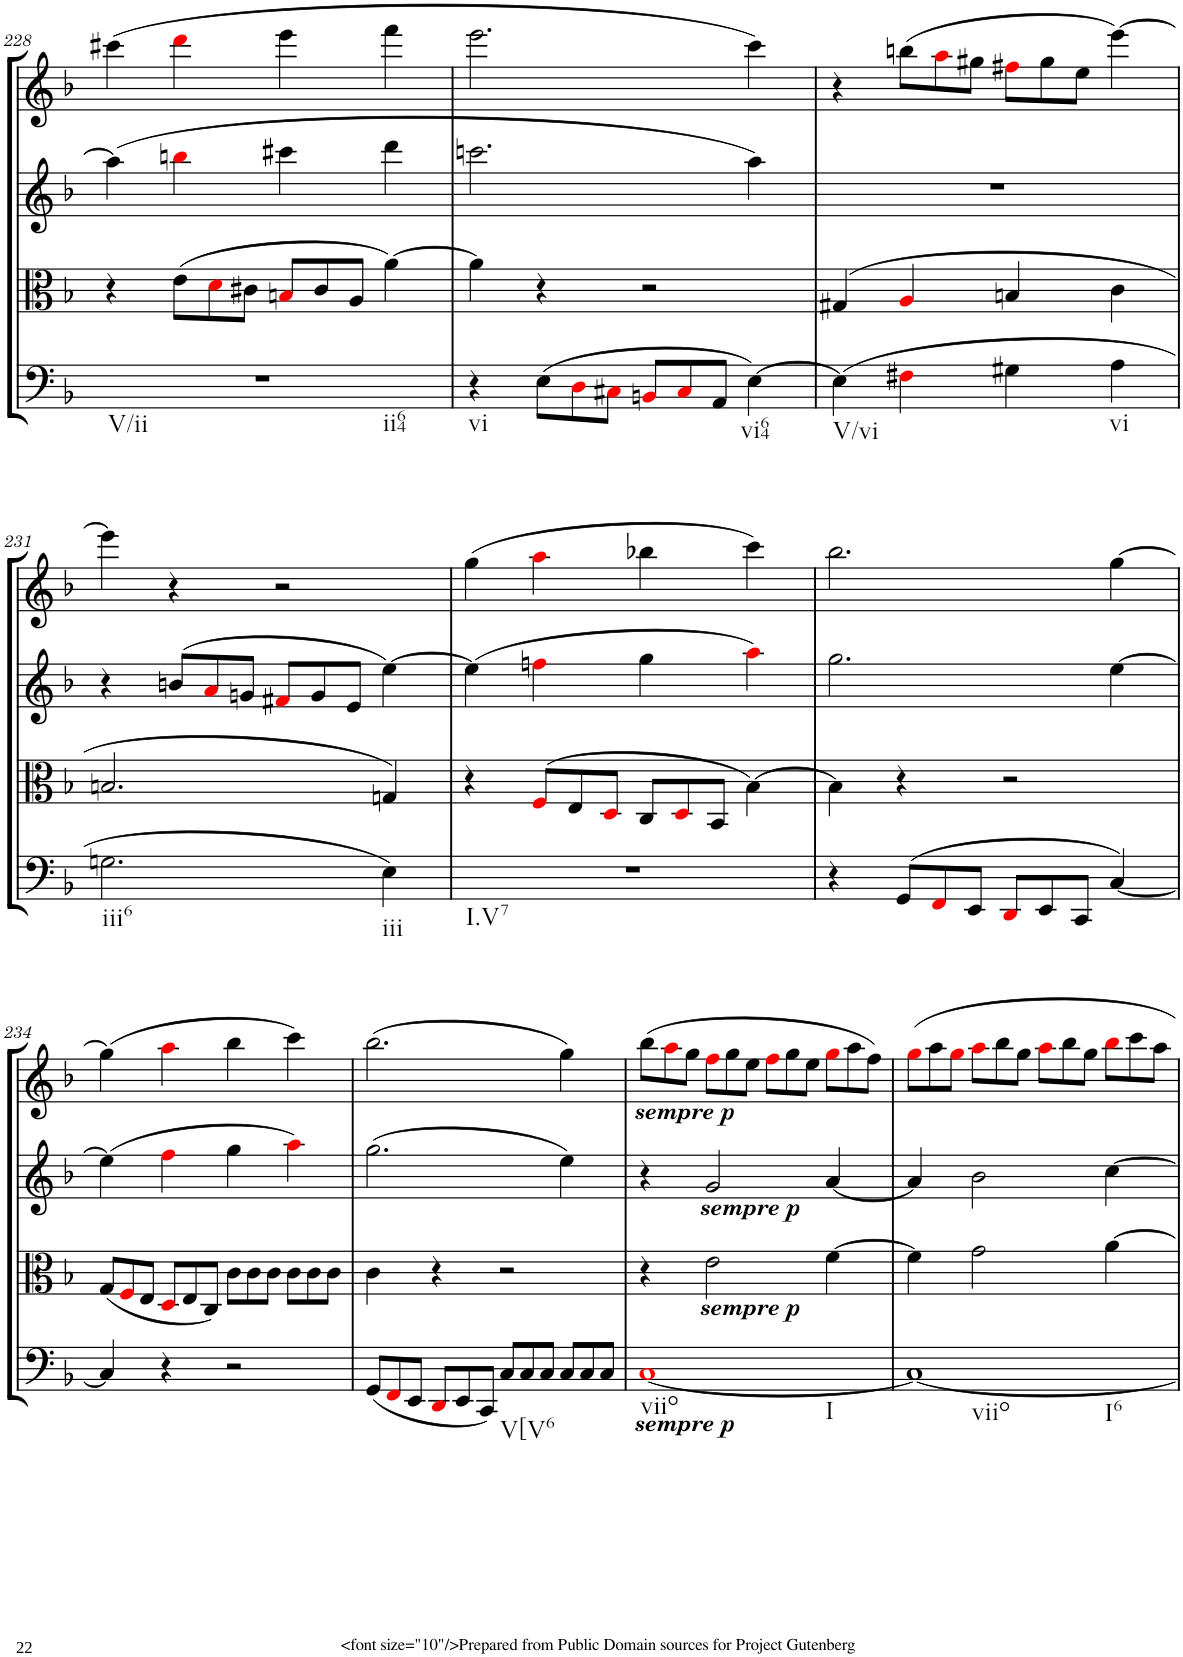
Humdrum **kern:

**kern	**kern	**kern	**kern
*part4	*part3	*part2	*part1
*staff4	*staff3	*staff2	*staff1
*I"Cello	*I"Viola	*I"2nd Violin	*I"1st Violin
*	*I'Vla	*I'Vln	*I'Vln
!!LO:PB:g=z
*clefF4	*clefC3	*clefG2	*clefG2
*k[b-]	*k[b-]	*k[b-]	*k[b-]
*M4/4	*M4/4	*M4/4	*M4/4
*met(c)	*met(c)	*met(c)	*met(c)
=228	=228	=228	=228
!LO:TX:b:t=V/ii	!	!	!
!LO:TX:b:t=ii64	!	!	!
1r	4r	(4aa\]	(4ccc#X\
*	*Xtuplet	*	*
.	(12e\L	4bbni\	4dddi\
.	12di\	.	.
.	12c#X\J	.	.
.	12Bni/L	4ccc#X\	4eee\
.	12c#/	.	.
.	12A/J	.	.
.	[4a\)	4ddd\	4fff\
=229	=229	=229	=229
!LO:TX:b:t=vi	!	!	!
4r	4a\]	2.cccn\	2.eee\
*Xtuplet	*	*	*
(12E\L	4r	.	.
12Di\	.	.	.
12C#Xi\J	.	.	.
12BBni/L	2r	.	.
12C#i/	.	.	.
12AA/J	.	.	.
!LO:TX:b:t=vi64	!	!	!
[4E\)	.	4aa\)	4ccc\)
=230	=230	=230	=230
!LO:TX:b:t=V/vi	!	!	!
(4E\]	(4G#X/	1r	4r
*	*	*	*Xtuplet
4F#Xi\	4Ai/	.	(12bbn\L
.	.	.	12aai\
.	.	.	12gg#X\J
4G#X\	4Bn/	.	12ff#Xi\L
.	.	.	12gg#\
.	.	.	12ee\J
!LO:TX:b:t=vi	!	!	!
4A\	4c\	.	[4eee\)
!!LO:LB:g=z
=231	=231	=231	=231
!LO:TX:b:t=iii6	!	!	!
2.Gn\	2.Bn/	4r	4eee\]
*	*	*Xtuplet	*
.	.	(12bn/L	4r
.	.	12ai/	.
.	.	12gn/J	.
.	.	12f#Xi/L	2r
.	.	12g/	.
.	.	12e/J	.
!LO:TX:b:t=iii	!	!	!
4E\)	4Gn/)	[4ee\)	.
=232	=232	=232	=232
!LO:TX:b:t=I.V7	!	!	!
1r	4r	(4ee\]	(4gg\
.	(12Fi/L	4ffni\	4aai\
.	12E/	.	.
.	12Di/J	.	.
.	12C/L	4gg\	4bb-X\
.	12Di/	.	.
.	12BB-/J	.	.
.	[4B-\)	4aai\)	4ccc\)
=233	=233	=233	=233
4r	4B-\]	2.gg\	2.bb-\
(>12GG/L	4r	.	.
12FFi/	.	.	.
12EE/J	.	.	.
12DDi/L	2r	.	.
12EE/	.	.	.
12CC/J	.	.	.
[4C/)	.	[4ee\	[4gg\
!!LO:LB:g=z
=234	=234	=234	=234
4C/]	(12G/L	(4ee\]	(4gg\]
.	12Fi/	.	.
.	12E/J	.	.
4r	12Di/L	4ffi\	4aai\
.	12E/	.	.
.	12C/J)	.	.
2r	12c\L	4gg\	4bb-\
.	12c\	.	.
.	12c\J	.	.
.	12c\L	4aai\)	4ccc\)
.	12c\	.	.
.	12c\J	.	.
=235	=235	=235	=235
(12GG/L	4c\	(2.gg\	(2.bb-\
12FFi/	.	.	.
12EE/J	.	.	.
12DDi/L	4r	.	.
12EE/	.	.	.
12CC/J)	.	.	.
!LO:TX:b:t=V[V6	!	!	!
12C/L	2r	.	.
12C/	.	.	.
12C/J	.	.	.
12C/L	.	4ee\)	4gg\)
12C/	.	.	.
12C/J	.	.	.
=236	=236	=236	=236
!	!	!	!LO:TX:b:Bi:t=sempre
!LO:TX:b:Bi:t=sempre	!	!	!
!LO:TX:b:t=viio	!	!	!
!LO:TX:b:t=I	!	!	!
[1Ci	4r	4r	(12bb-\L
.	.	.	12aai\
.	.	.	12gg\J
!	!	!LO:TX:b:Bi:t=sempre	!
!	!LO:TX:b:Bi:t=sempre	!	!
.	2e\	2g/	12ffi\L
.	.	.	12gg\
.	.	.	12ee\J
.	.	.	12ffi\L
.	.	.	12gg\
.	.	.	12ee\J
.	[4f\	[4a/	12ggi\L
.	.	.	12aa\
.	.	.	12ff\J)
=237	=237	=237	=237
!LO:TX:b:t=viio	!	!	!
!LO:TX:b:t=I6	!	!	!
1C_	4f\]	4a/]	12ggi\L
.	.	.	12aa\
.	.	.	12ggi\J
.	2g\	2b-\	12aai\L
.	.	.	12bb-\
.	.	.	12gg\J
.	.	.	12aai\L
.	.	.	12bb-\
.	.	.	12gg\J
.	[4a\	[4cc\	12bb-i\L
.	.	.	12ccc\
.	.	.	12aa\J
=	=	=	=
*-	*-	*-	*-
